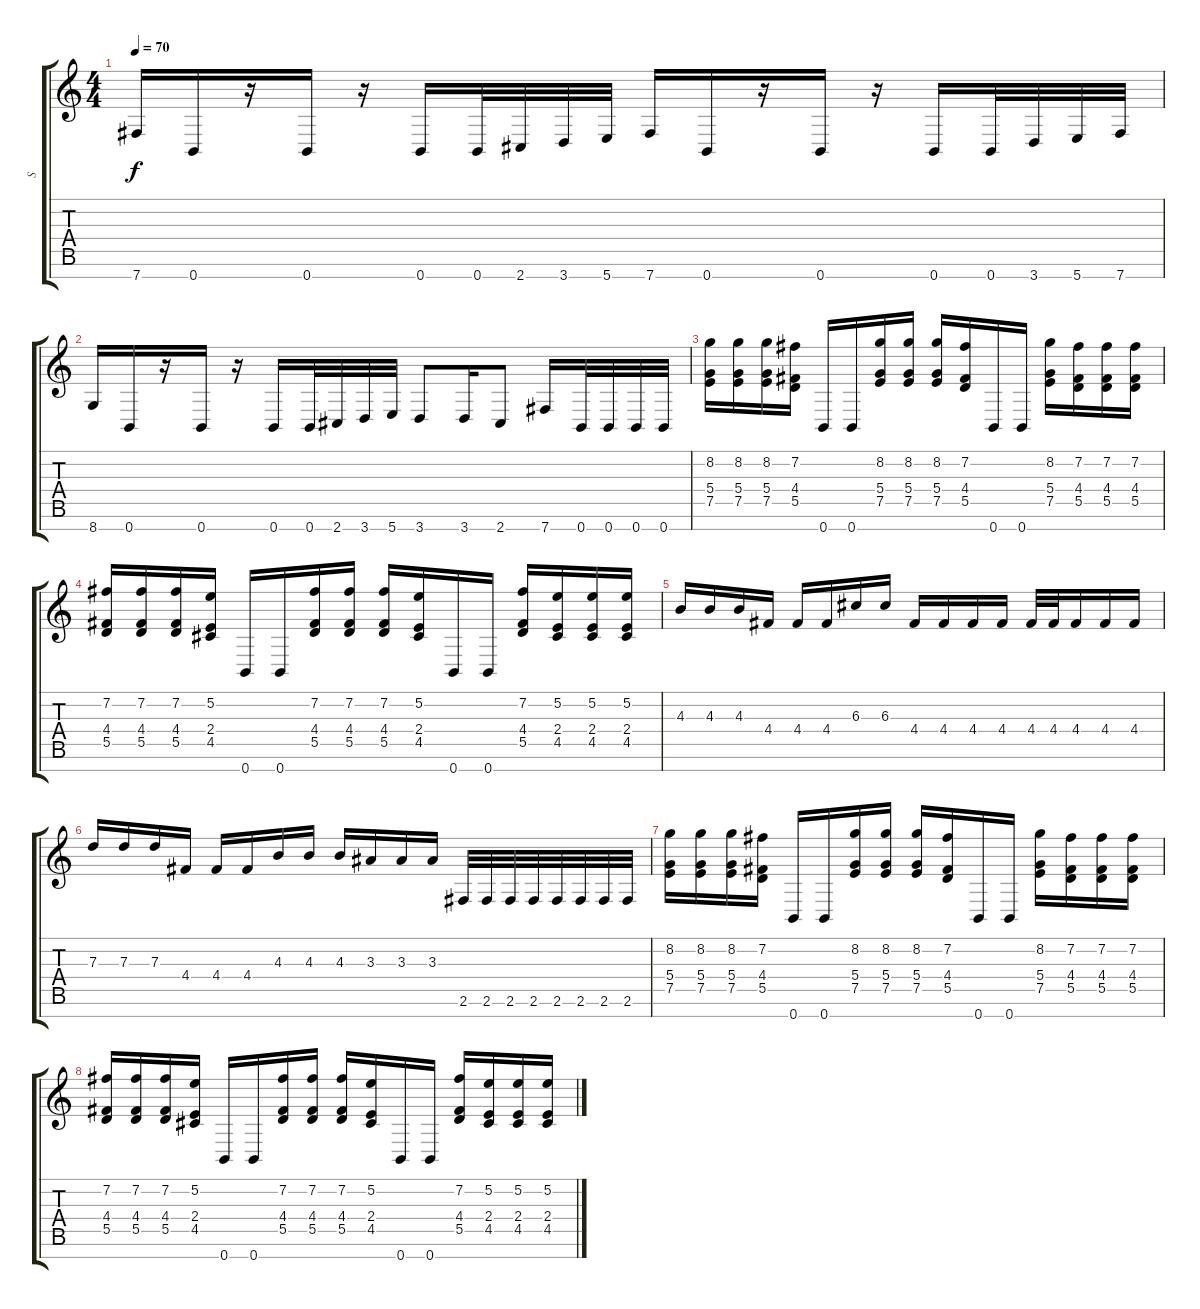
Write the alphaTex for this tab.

\track ("S" "S") {instrument distortionguitar}
\staff {score tabs}
\tuning (E4 B3 G3 D3 A2 E2 B1) {hide}
\ts (4 4)
\tempo 70
\clef g2
\ks c
7.7.16{dy f} 0.7.16 r.16 0.7.16 r.16 0.7.16 0.7.32 2.7.32 3.7.32 5.7.32 7.7.16 0.7.16 r.16 0.7.16 r.16 0.7.16 0.7.32 3.7.32 5.7.32 7.7.32 |
8.7.16 0.7.16 r.16 0.7.16 r.16 0.7.16 0.7.32 2.7.32 3.7.32 5.7.32 3.7.8 3.7.16 2.7.8 7.7.16 0.7.32 0.7.32 0.7.32 0.7.32 |
\section ("" " ")
(8.2 5.4 7.5).16 (8.2 5.4 7.5).16 (8.2 5.4 7.5).16 (7.2 4.4 5.5).16 0.7.16 0.7.16 (8.2 5.4 7.5).16 (8.2 5.4 7.5).16 (8.2 5.4 7.5).16 (7.2 4.4 5.5).16 0.7.16 0.7.16 (8.2 5.4 7.5).16 (7.2 4.4 5.5).16 (7.2 4.4 5.5).16 (7.2 4.4 5.5).16 |
(7.2 4.4 5.5).16 (7.2 4.4 5.5).16 (7.2 4.4 5.5).16 (5.2 2.4 4.5).16 0.7.16 0.7.16 (7.2 4.4 5.5).16 (7.2 4.4 5.5).16 (7.2 4.4 5.5).16 (5.2 2.4 4.5).16 0.7.16 0.7.16 (7.2 4.4 5.5).16 (5.2 2.4 4.5).16 (5.2 2.4 4.5).16 (5.2 2.4 4.5).16 |
4.3.16 4.3.16 4.3.16 4.4.16 4.4.16 4.4.16 6.3.16 6.3.16 4.4.16 4.4.16 4.4.16 4.4.16 4.4.32 4.4.32 4.4.16 4.4.16 4.4.16 |
7.3.16 7.3.16 7.3.16 4.4.16 4.4.16 4.4.16 4.3.16 4.3.16 4.3.16 3.3.16 3.3.16 3.3.16 2.6.32 2.6.32 2.6.32 2.6.32 2.6.32 2.6.32 2.6.32 2.6.32 |
(8.2 5.4 7.5).16 (8.2 5.4 7.5).16 (8.2 5.4 7.5).16 (7.2 4.4 5.5).16 0.7.16 0.7.16 (8.2 5.4 7.5).16 (8.2 5.4 7.5).16 (8.2 5.4 7.5).16 (7.2 4.4 5.5).16 0.7.16 0.7.16 (8.2 5.4 7.5).16 (7.2 4.4 5.5).16 (7.2 4.4 5.5).16 (7.2 4.4 5.5).16 |
(7.2 4.4 5.5).16 (7.2 4.4 5.5).16 (7.2 4.4 5.5).16 (5.2 2.4 4.5).16 0.7.16 0.7.16 (7.2 4.4 5.5).16 (7.2 4.4 5.5).16 (7.2 4.4 5.5).16 (5.2 2.4 4.5).16 0.7.16 0.7.16 (7.2 4.4 5.5).16 (5.2 2.4 4.5).16 (5.2 2.4 4.5).16 (5.2 2.4 4.5).16
